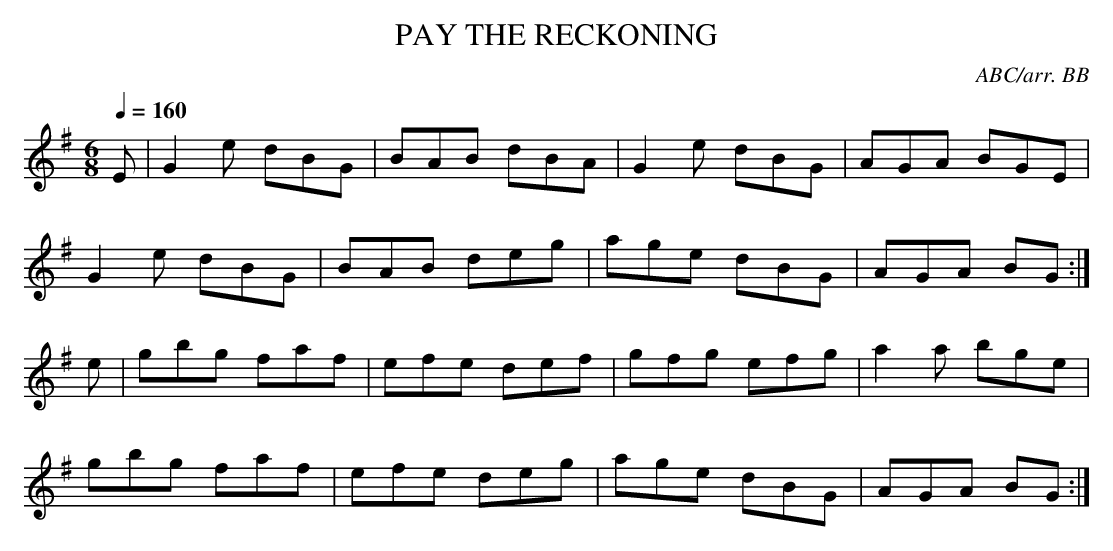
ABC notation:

X:1
T:PAY THE RECKONING
C:ABC/arr. BB
M:6/8
L:1/8
Q:1/4=160
K:G
E|G2e dBG|BAB dBA|G2 e dBG|AGA BGE|
G2 e dBG|BAB deg|age dBG|AGA BG :|
e|gbg faf|efe def|gfg efg|a2 a bge|
gbg faf|efe deg|age dBG|AGA BG :|
